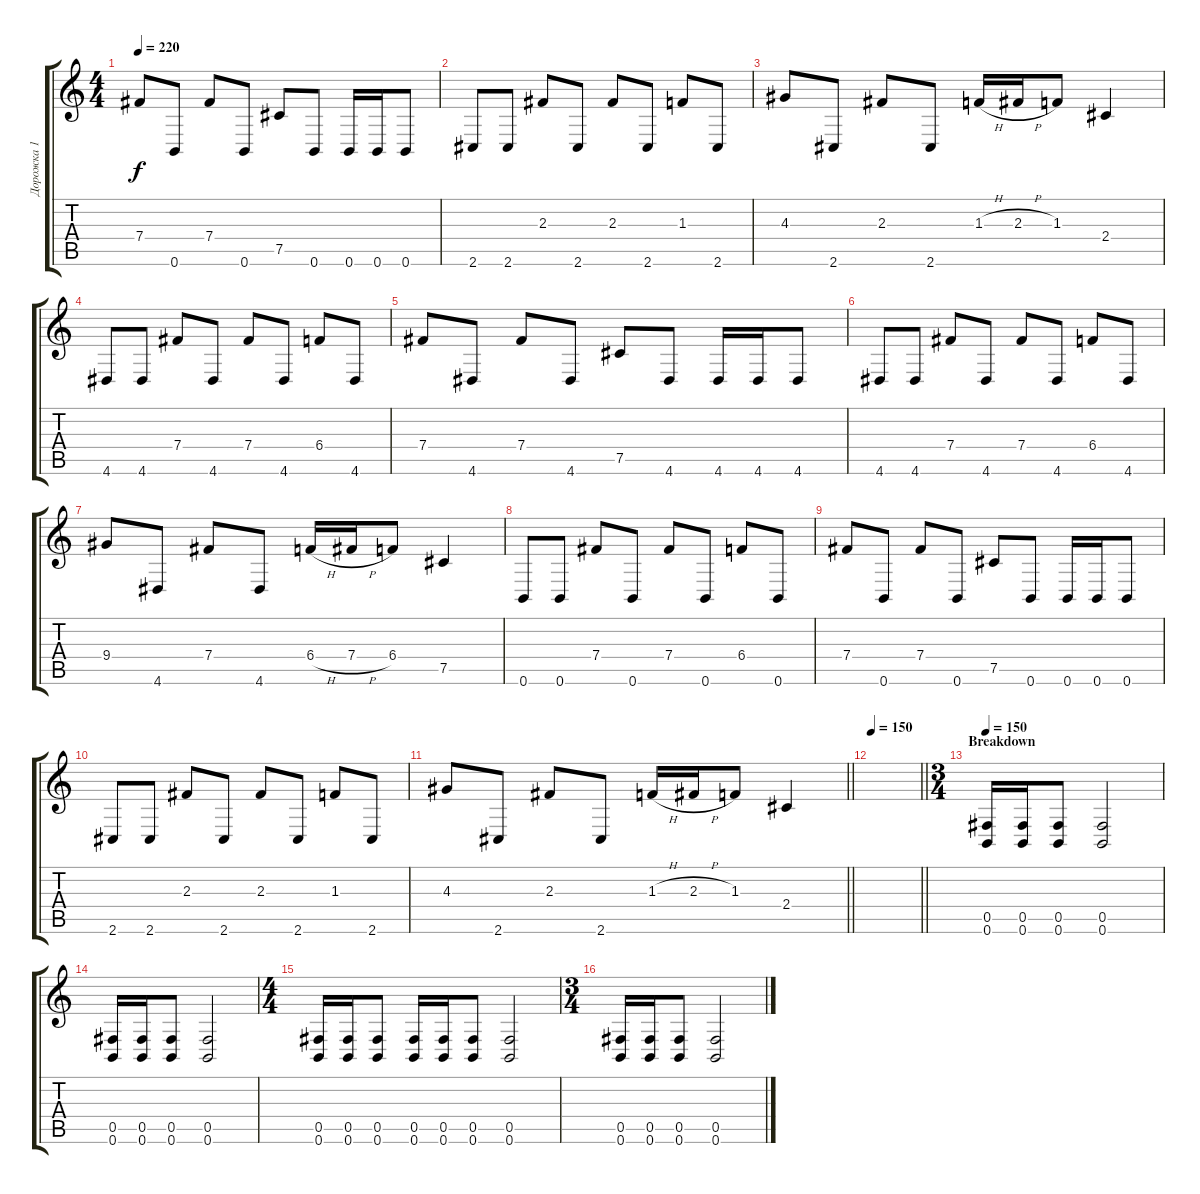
\track ("Дорожка 1" "Дорожка 1") {instrument distortionguitar}
\staff {score tabs}
\tuning (Db4 Ab3 E3 B2 Gb2 B1) {hide}
\ts (4 4)
\tempo 220
\clef g2
\ks c
7.4.8{dy f} 0.6.8 7.4.8 0.6.8 7.5.8 0.6.8 0.6.16 0.6.16 0.6.8 |
2.6.8 2.6.8 2.3.8 2.6.8 2.3.8 2.6.8 1.3.8 2.6.8 |
4.3.8 2.6.8 2.3.8 2.6.8 1.3{h}.16 2.3{h}.16 1.3.8 2.4.4 |
4.6.8 4.6.8 7.4.8 4.6.8 7.4.8 4.6.8 6.4.8 4.6.8 |
7.4.8 4.6.8 7.4.8 4.6.8 7.5.8 4.6.8 4.6.16 4.6.16 4.6.8 |
4.6.8 4.6.8 7.4.8 4.6.8 7.4.8 4.6.8 6.4.8 4.6.8 |
9.4.8 4.6.8 7.4.8 4.6.8 6.4{h}.16 7.4{h}.16 6.4.8 7.5.4 |
0.6.8 0.6.8 7.4.8 0.6.8 7.4.8 0.6.8 6.4.8 0.6.8 |
7.4.8 0.6.8 7.4.8 0.6.8 7.5.8 0.6.8 0.6.16 0.6.16 0.6.8 |
2.6.8 2.6.8 2.3.8 2.6.8 2.3.8 2.6.8 1.3.8 2.6.8 |
\barLineRight lightlight
4.3.8 2.6.8 2.3.8 2.6.8 1.3{h}.16 2.3{h}.16 1.3.8 2.4.4 |
\tempo 150
\barLineRight lightlight
|
\ts (3 4)
\section ("" "Breakdown")
\tempo 150
(0.5 0.6).16 (0.5 0.6).16 (0.5 0.6).8 (0.5 0.6).2 |
(0.5 0.6).16 (0.5 0.6).16 (0.5 0.6).8 (0.5 0.6).2 |
\ts (4 4)
(0.5 0.6).16 (0.5 0.6).16 (0.5 0.6).8 (0.5 0.6).16 (0.5 0.6).16 (0.5 0.6).8 (0.5 0.6).2 |
\ts (3 4)
(0.5 0.6).16 (0.5 0.6).16 (0.5 0.6).8 (0.5 0.6).2
